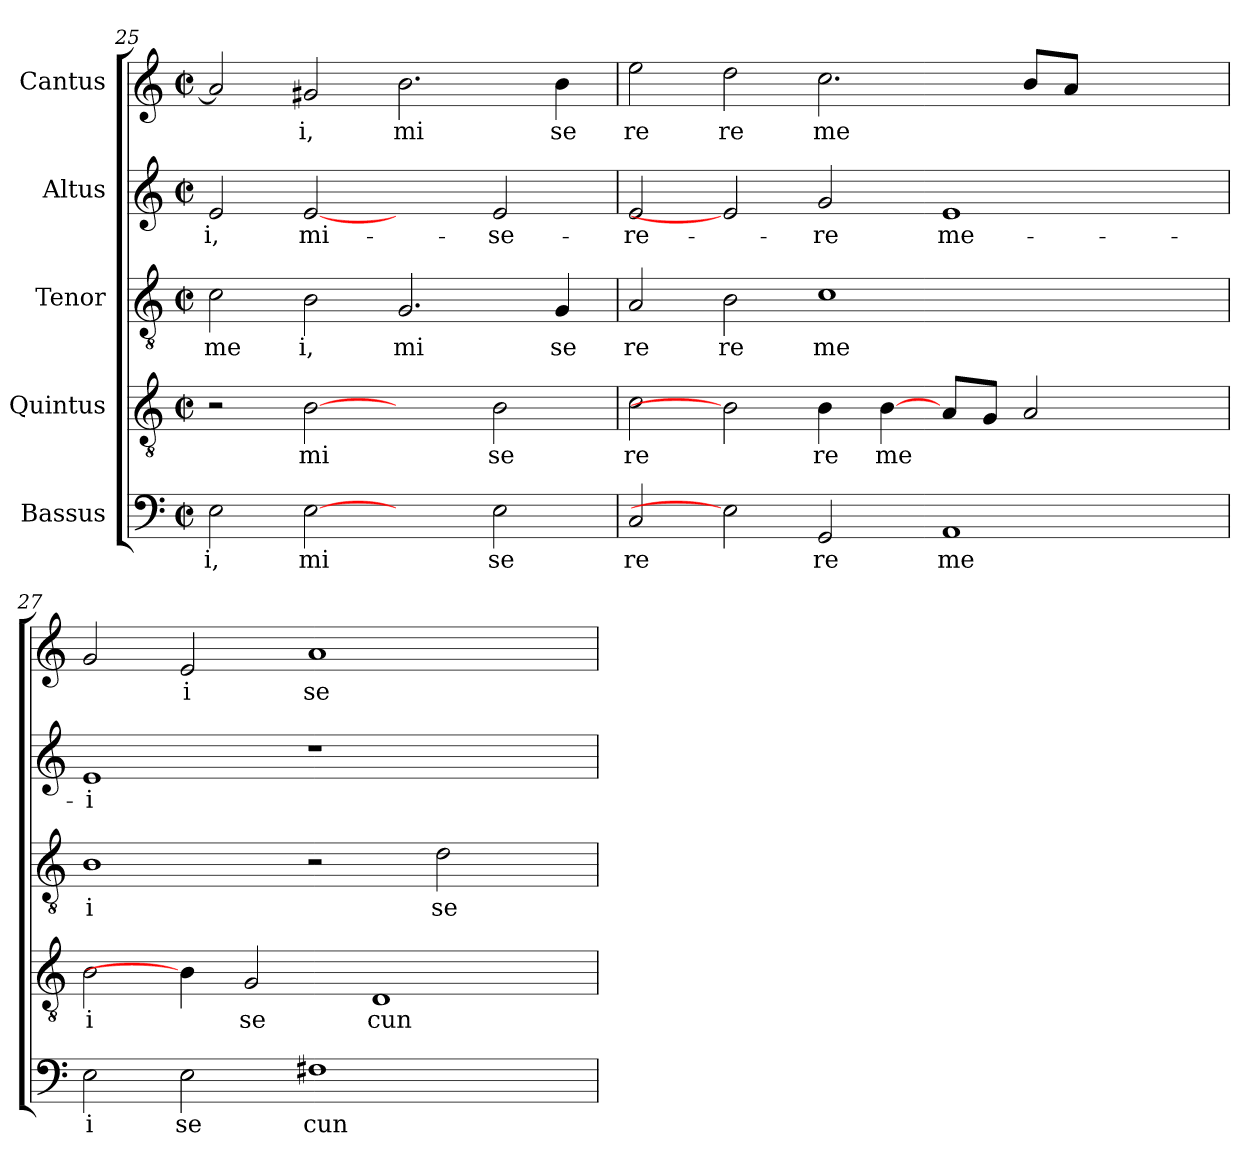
**kern	**text	**kern	**text	**kern	**text	**kern	**text	**kern	**text
*part5	*part5	*part4	*part4	*part3	*part3	*part2	*part2	*part1	*part1
*staff5	*staff5	*staff4	*staff4	*staff3	*staff3	*staff2	*staff2	*staff1	*staff1
*I"Bassus	*	*I"Quintus	*	*I"Tenor	*	*I"Altus	*	*I"Cantus	*
*clefF4	*	*clefGv2	*	*clefGv2	*	*clefG2	*	*clefG2	*
*k[]	*	*k[]	*	*k[]	*	*k[]	*	*k[]	*
*C:	*	*C:	*	*C:	*	*C:	*	*C:	*
*M2/2	*	*M2/2	*	*M2/2	*	*M2/2	*	*M2/2	*
*met(c|)	*	*met(c|)	*	*met(c|)	*	*met(c|)	*	*met(c|)	*
=25	=25	=25	=25	=25	=25	=25	=25	=25	=25
!	!LO:LY:b:cj	!	!	!	!LO:LY:b:cj	!	!LO:LY:b:cj	!	!LO:LY:b:cj
2E\	i,	2r	.	2c\	me	2e/	-i,	2a/]	.
!	!LO:LY:b:cj	!	!LO:LY:b:cj	!	!LO:LY:b:cj	!	!LO:LY:b:cj	!	!LO:LY:b:cj
[2E	mi	[2B	mi	2B\	i,	[2e	mi-	2g#X/	i,
!	!	!	!	!	!LO:LY:b:cj	!	!	!	!LO:LY:b:cj
2ryy	.	2ryy	.	2.G/	mi	2ryy	.	2.b\	mi
!	!LO:LY:b:cj	!	!LO:LY:b:cj	!	!	!	!LO:LY:b:cj	!	!
2E\	se	2B\	se	.	.	2e/	-se-	.	.
!	!	!	!	!	!LO:LY:b:cj	!	!	!	!LO:LY:b:cj
.	.	.	.	4G/	se	.	.	4b\	se
=26	=26	=26	=26	=26	=26	=26	=26	=26	=26
!	!LO:LY:b:cj	!	!LO:LY:b:cj	!	!LO:LY:b:cj	!	!LO:LY:b:cj	!	!LO:LY:b:cj
2C/	re	2c\	re	2A/	re	2e/	-re-	2ee\	re
!	!	!	!	!	!LO:LY:b:cj	!	!	!	!LO:LY:b:cj
2E]	.	2B]	.	2B\	re	2e]	.	2dd\	re
!	!LO:LY:b:cj	!	!LO:LY:b:cj	!	!LO:LY:b:cj	!	!LO:LY:b:cj	!	!LO:LY:b:cj
2GG/	re	4B\	re	1c	me	2g/	-re	2.cc\	me
!	!	!	!LO:LY:b:cj	!	!	!	!	!	!
.	.	[4B\	me	.	.	.	.	.	.
!	!LO:LY:b:cj	!	!LO:LY:b:cj	!	!	!	!LO:LY:b:cj	!	!
1AA	me	8A/L	.	.	.	1e	me-	.	.
!	!	!	!LO:LY:b:cj	!	!	!	!	!	!
.	.	8G/J	.	.	.	.	.	.	.
!	!	!	!LO:LY:b:cj	!	!	!	!	!	!LO:LY:b:cj
.	.	2A/	.	.	.	.	.	8b/L	.
!	!	!	!	!	!	!	!	!	!LO:LY:b:cj
.	.	.	.	.	.	.	.	8a/J	.
.	.	.	.	2ryy	.	.	.	2ryy	.
.	.	4ryy	.	.	.	.	.	.	.
=27	=27	=27	=27	=27	=27	=27	=27	=27	=27
!	!LO:LY:b:cj	!	!LO:LY:b:cj	!	!LO:LY:b:cj	!	!LO:LY:b:cj	!	!LO:LY:b:cj
2E\	i	2B\	i	1B	i	1e	-i	2g/	.
!	!LO:LY:b:cj	!	!	!	!	!	!	!	!LO:LY:b:cj
2E\	se	4B\]	.	.	.	.	.	2e/	i
!	!	!	!LO:LY:b:cj	!	!	!	!	!	!
.	.	2G/	se	.	.	.	.	.	.
!	!LO:LY:b:cj	!	!	!	!	!	!	!	!LO:LY:b:cj
1F#X	cun	.	.	2r	.	1r	.	1a	se
!	!	!	!LO:LY:b:cj	!	!	!	!	!	!
.	.	1D	cun	.	.	.	.	.	.
!	!	!	!	!	!LO:LY:b:cj	!	!	!	!
.	.	.	.	2d\	se	.	.	.	.
4ryy	.	.	.	4ryy	.	4ryy	.	4ryy	.
=	=	=	=	=	=	=	=	=	=
*-	*-	*-	*-	*-	*-	*-	*-	*-	*-
